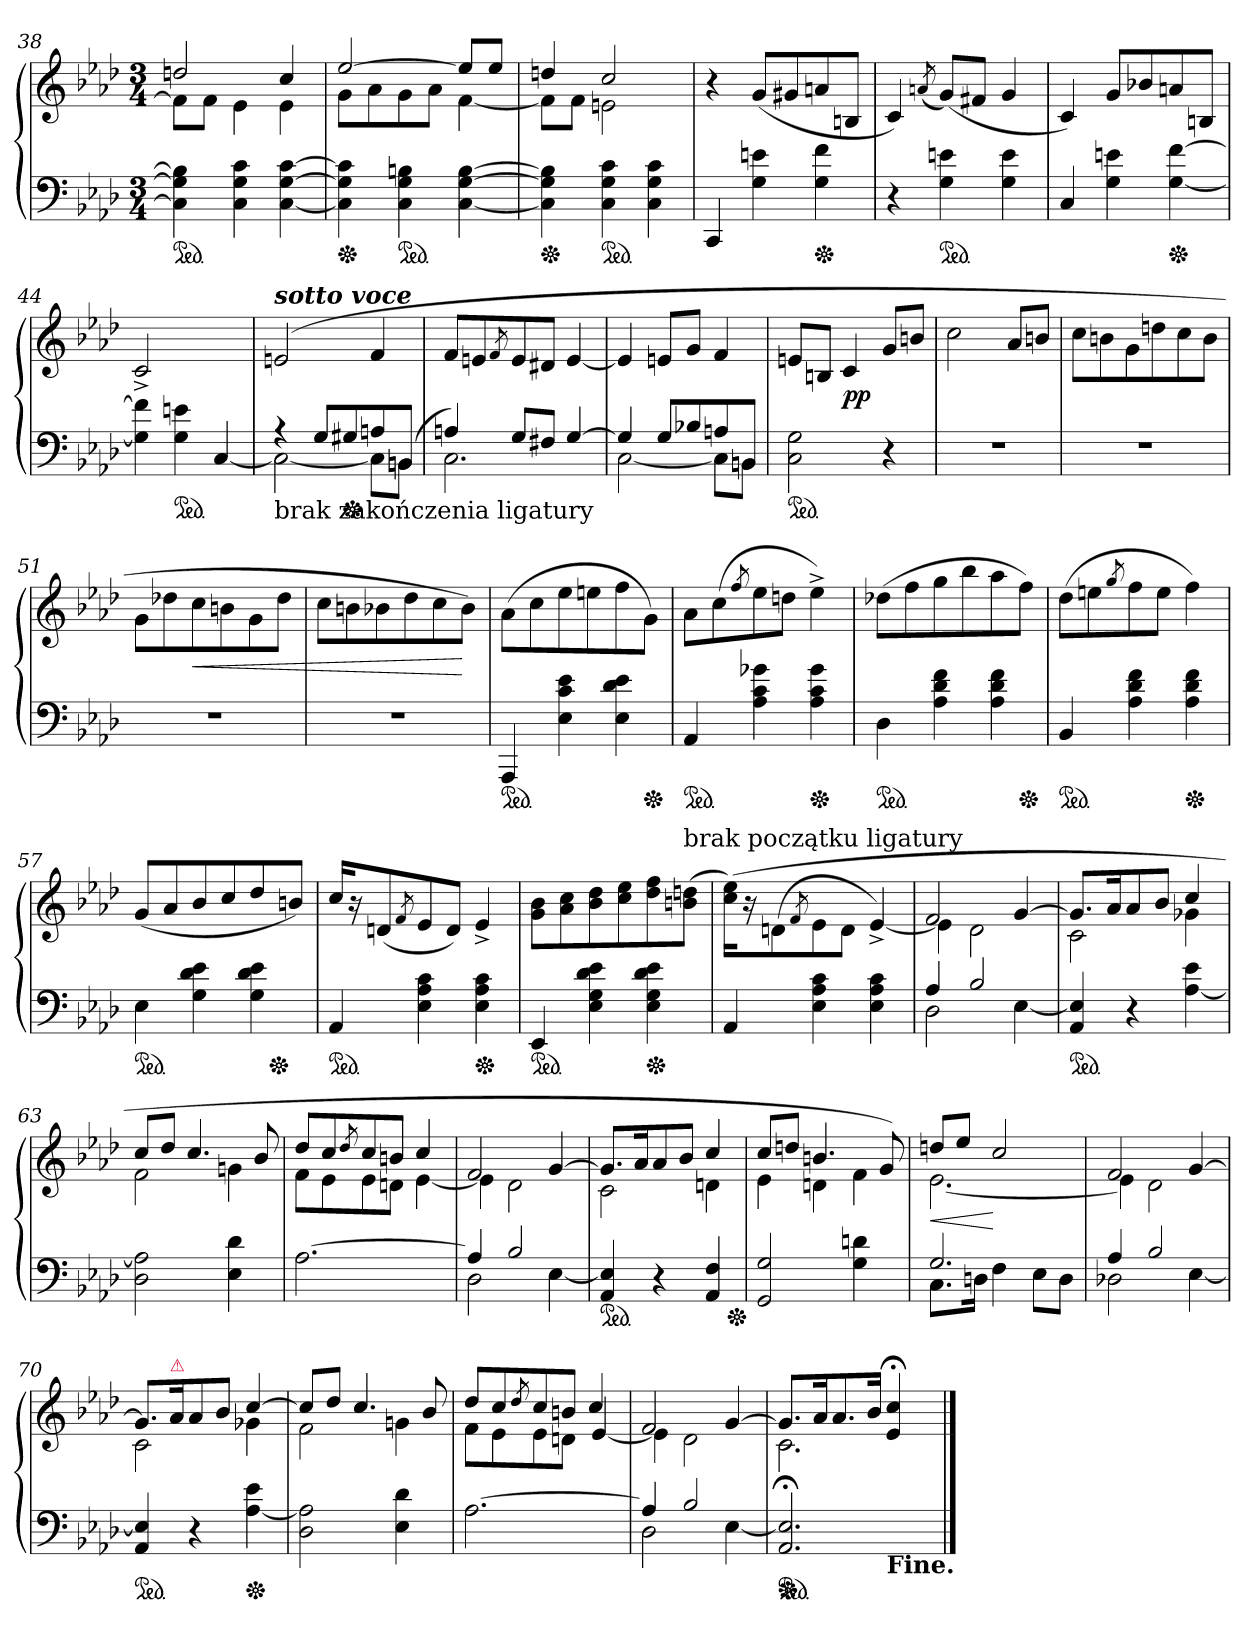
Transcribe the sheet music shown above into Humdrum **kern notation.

**kern	**kern	**dynam
*part1	*part1	*part1
*staff2	*staff1	*staff1/2
*clefF4	*clefG2	*
*k[b-e-a-d-]	*k[b-e-a-d-]	*
*A-:	*A-:	*
*M3/4	*M3/4	*
=38	=38	=38
*	*^	*
!LO:TX:b:t=ligatura dźwięku "C" w poprzednim takcie w górę, w tym w dół	!	!	!
*ped	*	*	*
4C] 4G] 4Bn]	2ddn	8fL]	.
.	.	8fJ	.
4C 4G 4c	.	4e-	.
[4C [4G [4c	4cc	4e-	.
=39	=39	=39	=39
*Xped	*	*	*
4C] 4G] 4c]	[2ee-	8gL	.
.	.	8a-	.
*ped	*	*	*
4C 4G 4Bn	.	8g	.
.	.	8a-J	.
[4C [4G [4B	8ee-L]	[4f\	.
.	8ee-J	.	.
=40	=40	=40	=40
*Xped	*	*	*
4C] 4G] 4Bn]	4ddn	8fL]	.
.	.	8fJ	.
*ped	*	*	*
4C 4G 4c	2cc	2en	.
4C 4G 4c	.	.	.
*	*v	*v	*
=41	=41	=41
4CC	4r	.
4G 4en	(<8gL	.
.	8g#X	.
*Xped	*	*
4G 4f	8an	.
.	8BnJ	.
=42	=42	=42
4r	4c)	.
.	(8qan/	.
*ped	*	*
4G 4en	(<8gL)	.
.	8f#XJ	.
4G 4e	4g	.
=43	=43	=43
4C	4c)	.
4G 4en	8gL	.
.	8b-X	.
*Xped	*	*
[4G [4f	8an	.
.	8BnJ	.
=44	=44	=44
4G] 4f]	2c^>	.
*ped	*	*
4G 4en	.	.
[4C	4ryy	.
=45	=45	=45
*^	*	*
!	!	!LO:TX:a:Bi:t=sotto voce	!
!LO:TX:b:t=brak zakończenia ligatury	!	!	!
4r	2C_	(>2en	.
8GL	.	.	.
*Xped	*	*	*
8G#X	.	.	.
8An	8C\L]	4f	.
(8BBnJ	8BBn\J	.	.
=46	=46	=46	=46
4An)	2.C	8fL	.
.	.	8en	.
.	.	8qf/	.
8GL	.	8e	.
8F#XJ	.	8d#XJ	.
[4G	.	[4e	.
=47	=47	=47	=47
4G]	[2C	4en]	.
8GL	.	8eL	.
8B-X	.	8gJ	.
8An	8C\L]	4f	.
8BBnJ	8BBn\J	.	.
*v	*v	*	*
=48	=48	=48
*ped	*	*
2C 2G	8enL	.
.	8BnJ	.
.	4c	pp
4r	8gL	.
.	8bnJ	.
=49	=49	=49
2.r	2cc	.
.	8a-L	.
.	8bnJ	.
=50	=50	=50
2.r	8ccL	.
.	8bn	.
.	8g	.
.	8ddn	.
.	8cc	.
.	8bJ	.
=51	=51	=51
2.r	8gL	.
.	8dd-X	.
.	8cc	<
.	8bn	.
.	8g	.
.	8dd-J	.
=52	=52	=52
2.r	8ccL	.
.	8bn	.
.	8b-X	.
.	8dd-	.
.	8cc	.
.	8b-J)	[
=53	=53	=53
*ped	*	*
4AAA-	(>8a-L	.
.	8cc	.
4E- 4c 4e-	8ee-	.
.	8een	.
4E- 4d- 4e-	8ff	.
*Xped	*	*
.	8gJ)	.
=54	=54	=54
*ped	*	*
4AA-	8a-L	.
.	(>8cc	.
.	8qff/	.
4A- 4c 4g-X	8ee-	.
.	8ddnJ	.
*Xped	*	*
4A- 4c 4g-	4ee-^<)	.
=55	=55	=55
*ped	*	*
4D-	(>8dd-XL	.
.	8ff	.
4A- 4d- 4f	8gg	.
.	8bb-	.
4A- 4d- 4f	8aa-	.
*Xped	*	*
.	8ffJ)	.
=56	=56	=56
*ped	*	*
4BB-	(8dd-L	.
.	8een	.
.	8qgg/	.
4A- 4d- 4f	8ff	.
.	8eeJ	.
*Xped	*	*
4A- 4d- 4f	4ff)	.
=57	=57	=57
*ped	*	*
*	*^	*
4E-	(>8g/L	2ryy	.
.	8a-	.	.
4G 4d- 4e-	8b-	.	.
.	8cc	.	.
4G 4d- 4e-	8dd-	16ryy	.
*Xped	*	*	*
.	.	8.ryy	.
.	8bnJ)	.	.
*	*v	*v	*
=58	=58	=58
*ped	*	*
4AA-	16ccKL	.
.	16r	.
.	(<8dn	.
.	8qf/	.
4E- 4A- 4c	8e-	.
.	8dJ)	.
*Xped	*	*
4E- 4A- 4c	4e-^	.
=59	=59	=59
*ped	*	*
4EE-	8g 8b-L	.
.	8a- 8cc	.
4E- 4G 4d- 4e-	8b- 8dd-	.
.	8cc 8ee-	.
*Xped	*	*
4E- 4G 4d- 4e-	8dd- 8ff	.
!	!LO:TX:a:t=brak początku ligatury	!
.	(8bn 8ddnJ	.
=60	=60	=60
4AA-	(>16cc\ 16ee-\KL)	.
.	16r	.
.	(8dn	.
.	8qf/	.
4E- 4A- 4c	8e-	.
.	8dJ	.
4E- 4A- 4c	[4e-^)	.
=61	=61	=61
*^	*^	*
4A-	2D-	2f	4e-]	.
2B-	.	.	2d-	.
.	[4E-	[4g/	.	.
*v	*v	*	*	*
=62	=62	=62	=62
*ped	*	*	*
4AA- 4E-]	8.gL]	2c	.
.	16a-K	.	.
4r	8a-	.	.
.	8b-J	.	.
[4A- 4e-	4cc	4g-X	.
=63	=63	=63	=63
2D- 2A-]	8ccL	2f	.
.	8dd-J	.	.
.	4.cc	.	.
4E- 4d-	.	4gn	.
.	8b-	.	.
=64	=64	=64	=64
[2.A-	8dd-L	8fL	.
.	8cc	8e-	.
.	8qdd-/	.	.
.	8cc	8e-	.
.	8bnJ	8dnJ	.
.	4cc	[4e-	.
=65	=65	=65	=65
*^	*	*	*
4A-]	2D-	2f	4e-]	.
2B-	.	.	2d-	.
.	[4E-	[4g	.	.
*v	*v	*	*	*
=66	=66	=66	=66
*ped	*	*	*
4AA- 4E-]	8.gL]	2c	.
.	16a-K	.	.
4r	8a-	.	.
.	8b-J	.	.
4AA- 4F	4cc	4dn	.
*Xped	*	*	*
=67	=67	=67	=67
2GG 2G	8ccL	4e-	.
.	8ddnJ	.	.
.	4.bn	4dn	.
4G 4dn	.	4f	.
.	8g)	.	.
=68	=68	=68	=68
*^	*	*	*
!	!	!	!	!LO:HP:b
2.G	8.CL	8ddnL	[2.e-	<
.	.	8ee-J	.	.
.	16DnJk	.	.	.
.	4F	2cc	.	[
.	8E-L	.	.	.
.	8DJ	.	.	.
=69	=69	=69	=69	=69
4A-	2D-X	2f	4e-]	.
2B-	.	.	2d-	.
.	[4E-	[4g	.	.
*v	*v	*	*	*
=70	=70	=70	=70
*ped	*	*	*
4AA- 4E-]	8.gL]	2c	.
!	!LO:TX:a:Bi:color=crimson:t=⚠	!	!
.	16a-K	.	.
4r	8a-	.	.
.	8b-J	.	.
*Xped	*	*	*
[4A- 4e-	[4cc	4g-X	.
=71	=71	=71	=71
2D- 2A-]	8ccL]	2f	.
.	8dd-J	.	.
.	4.cc	.	.
4E- 4d-	.	4gn	.
.	8b-	.	.
=72	=72	=72	=72
[2.A-	8dd-L	8fL	.
.	8cc	8e-	.
.	8qdd-/	.	.
.	8cc	8e-	.
.	8bnJ	8dnJ	.
.	4cc	[4e-/	.
=73	=73	=73	=73
*^	*	*	*
4A-]	2D-	2f	4e-]	.
2B-	.	.	2d-	.
.	[4E-	[4g	.	.
=74	=74	=74	=74	=74
*ped	*	*	*	*
*Xped	*	*	*	*
2.AA-; 2.E-];	2ryy	8.gL]	2.c	.
.	.	16a-K	.	.
.	.	8.a-	.	.
.	.	16b-Jk	.	.
!	!LO:TX:b:B:t=Fine.	!	!	!
.	4ryy	4e-;< 4cc;<	.	.
*v	*v	*	*	*
*	*v	*v	*
==	==	==
*-	*-	*-
